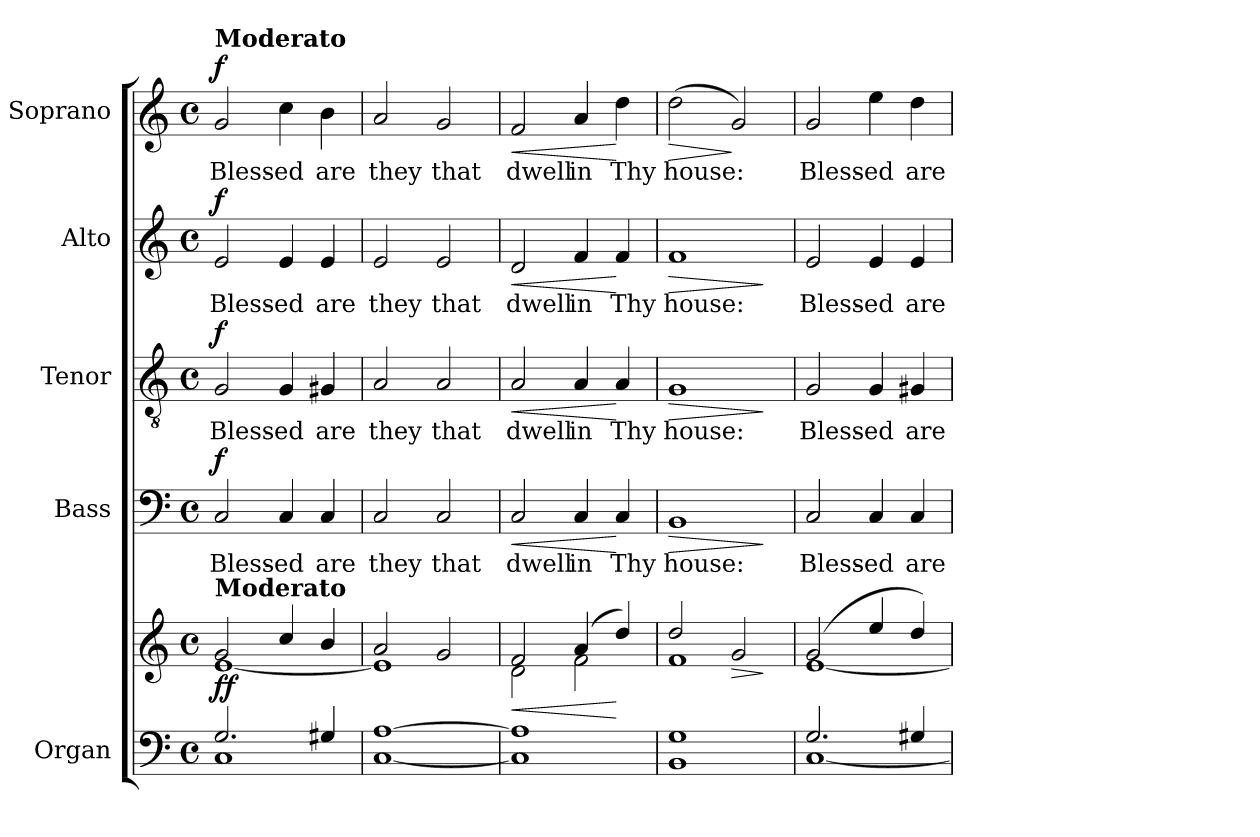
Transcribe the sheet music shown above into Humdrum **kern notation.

**kern	**kern	**dynam	**kern	**text	**dynam	**kern	**text	**dynam	**kern	**text	**dynam	**kern	**text	**dynam
*part5	*part5	*part5	*part4	*part4	*part4	*part3	*part3	*part3	*part2	*part2	*part2	*part1	*part1	*part1
*staff6	*staff5	*staff5/6	*staff4	*staff4	*staff4	*staff3	*staff3	*staff3	*staff2	*staff2	*staff2	*staff1	*staff1	*staff1
*I"Organ	*	*	*I"Bass	*	*	*I"Tenor	*	*	*I"Alto	*	*	*I"Soprano	*	*
*I'Org.	*	*	*I'B.	*	*	*I'T.	*	*	*I'A.	*	*	*I'S.	*	*
!!LO:PB:g=z
*clefF4	*clefG2	*	*clefF4	*	*	*clefGv2	*	*	*clefG2	*	*	*clefG2	*	*
*	*	*	*	*	*	*ITrd7c12	*	*	*	*	*	*	*	*
*k[]	*k[]	*	*k[]	*	*	*k[]	*	*	*k[]	*	*	*k[]	*	*
*C:	*C:	*	*C:	*	*	*C:	*	*	*C:	*	*	*C:	*	*
*M4/4	*M4/4	*	*M4/4	*	*	*M4/4	*	*	*M4/4	*	*	*M4/4	*	*
*met(c)	*met(c)	*	*met(c)	*	*	*met(c)	*	*	*met(c)	*	*	*met(c)	*	*
*MM100	*MM100	*	*MM100	*	*	*MM100	*	*	*MM100	*	*	*MM100	*	*
=1	=1	=1	=1	=1	=1	=1	=1	=1	=1	=1	=1	=1	=1	=1
*^	*^	*	*	*	*	*	*	*	*	*	*	*	*	*
!	!	!	!	!	!	!LO:LY:b:color=#000000	!	!	!	!	!	!	!	!	!	!
!	!	!	!	!	!	!	!	!	!LO:LY:b:color=#000000	!	!	!	!	!	!	!
!	!	!	!	!	!	!	!	!	!	!	!	!LO:LY:b:color=#000000	!	!	!	!
!	!	!	!	!	!	!	!	!	!	!	!	!	!	!LO:TX:a:B:t=Moderato	!	!
!	!	!LO:TX:a:B:t=Moderato	!	!	!	!	!	!	!	!	!	!	!	!	!	!
!	!	!	!	!	!	!	!	!	!	!	!	!	!	!	!LO:LY:b:color=#000000	!
2.Gi/	1Ci	2gi/	[<1ei	f f	2Ci/	Bless-	f	2GGi/	Bless-	f	2ei/	Bless-	f	2gi/	Bless-	f
!	!	!	!	!	!	!LO:LY:b:color=#000000	!	!	!	!	!	!	!	!	!	!
!	!	!	!	!	!	!	!	!	!LO:LY:b:color=#000000	!	!	!	!	!	!	!
!	!	!	!	!	!	!	!	!	!	!	!	!LO:LY:b:color=#000000	!	!	!	!
!	!	!	!	!	!	!	!	!	!	!	!	!	!	!	!LO:LY:b:color=#000000	!
.	.	4cci/	.	.	4Ci/	-ed	.	4GGi/	-ed	.	4ei/	-ed	.	4cci\	-ed	.
!	!	!	!	!	!	!LO:LY:b:color=#000000	!	!	!	!	!	!	!	!	!	!
!	!	!	!	!	!	!	!	!	!LO:LY:b:color=#000000	!	!	!	!	!	!	!
!	!	!	!	!	!	!	!	!	!	!	!	!LO:LY:b:color=#000000	!	!	!	!
*	*	*MM160	*	*	*	*	*	*	*	*	*	*	*	*MM160	*	*
!	!	!	!	!	!	!	!	!	!	!	!	!	!	!	!LO:LY:b:color=#000000	!
4G#Xi/	.	4bi/	.	.	4Ci/	are	.	4GG#Xi/	are	.	4ei/	are	.	4bi\	are	.
*v	*v	*	*	*	*	*	*	*	*	*	*	*	*	*	*	*
=2	=2	=2	=2	=2	=2	=2	=2	=2	=2	=2	=2	=2	=2	=2	=2
!	!	!	!	!	!LO:LY:b:color=#000000	!	!	!	!	!	!	!	!	!	!
!	!	!	!	!	!	!	!	!LO:LY:b:color=#000000	!	!	!	!	!	!	!
!	!	!	!	!	!	!	!	!	!	!	!LO:LY:b:color=#000000	!	!	!	!
!	!	!	!	!	!	!	!	!	!	!	!	!	!	!LO:LY:b:color=#000000	!
[<1Ci [>1Ai	2ai/	1ei]	.	2Ci/	they	.	2AAi/	they	.	2ei/	they	.	2ai/	they	.
!	!	!	!	!	!LO:LY:b:color=#000000	!	!	!	!	!	!	!	!	!	!
!	!	!	!	!	!	!	!	!LO:LY:b:color=#000000	!	!	!	!	!	!	!
!	!	!	!	!	!	!	!	!	!	!	!LO:LY:b:color=#000000	!	!	!	!
!	!	!	!	!	!	!	!	!	!	!	!	!	!	!LO:LY:b:color=#000000	!
.	2gi/	.	.	2Ci/	that	.	2AAi/	that	.	2ei/	that	.	2gi/	that	.
=3	=3	=3	=3	=3	=3	=3	=3	=3	=3	=3	=3	=3	=3	=3	=3
!	!	!	!LO:HP:b	!	!	!	!	!	!	!	!	!	!	!	!
!	!	!	!	!	!LO:LY:b:color=#000000	!LO:HP:b	!	!	!	!	!	!	!	!	!
!	!	!	!	!	!	!	!	!LO:LY:b:color=#000000	!LO:HP:b	!	!	!	!	!	!
!	!	!	!	!	!	!	!	!	!	!	!LO:LY:b:color=#000000	!LO:HP:b	!	!	!
!	!	!	!	!	!	!	!	!	!	!	!	!	!	!LO:LY:b:color=#000000	!LO:HP:b
1Ci] 1Ai]	2fi/	2di\	<	2Ci/	dwell	<	2AAi/	dwell	<	2di/	dwell	<	2fi/	dwell	<
!	!	!	!	!	!LO:LY:b:color=#000000	!	!	!	!	!	!	!	!	!	!
!	!	!	!	!	!	!	!	!LO:LY:b:color=#000000	!	!	!	!	!	!	!
!	!	!	!	!	!	!	!	!	!	!	!LO:LY:b:color=#000000	!	!	!	!
!	!	!	!	!	!	!	!	!	!	!	!	!	!	!LO:LY:b:color=#000000	!
.	(4ai/	2fi\	.	4Ci/	in	.	4AAi/	in	.	4fi/	in	.	4ai/	in	.
!	!	!	!	!	!LO:LY:b:color=#000000	!	!	!	!	!	!	!	!	!	!
!	!	!	!	!	!	!	!	!LO:LY:b:color=#000000	!	!	!	!	!	!	!
!	!	!	!	!	!	!	!	!	!	!	!LO:LY:b:color=#000000	!	!	!	!
!	!	!	!	!	!	!	!	!	!	!	!	!	!	!LO:LY:b:color=#000000	!
.	4ddi/)	.	[	4Ci/	Thy	[	4AAi/	Thy	[	4fi/	Thy	[	4ddi\	Thy	[
=4	=4	=4	=4	=4	=4	=4	=4	=4	=4	=4	=4	=4	=4	=4	=4
!	!	!	!	!	!LO:LY:b:color=#000000	!LO:HP:b	!	!	!	!	!	!	!	!	!
!	!	!	!	!	!	!	!	!LO:LY:b:color=#000000	!LO:HP:b	!	!	!	!	!	!
!	!	!	!	!	!	!	!	!	!	!	!LO:LY:b:color=#000000	!LO:HP:b	!	!	!
!	!	!	!	!	!	!	!	!	!	!	!	!	!	!LO:LY:b:color=#000000	!LO:HP:b
1BBi 1Gi	2ddi/	1fi	.	1BBi	house:	>	1GGi	house:	>	1fi	house:	>	(2ddi\	house:	>
!	!	!	!LO:HP:b	!	!	!	!	!	!	!	!	!	!	!	!
.	2gi/	.	>	.	.	.	.	.	.	.	.	.	2gi/)	.	]
*	*v	*v	*	*	*	*	*	*	*	*	*	*	*	*	*
.	.	]	.	.	]	.	.	]	.	.	]	.	.	.
=5	=5	=5	=5	=5	=5	=5	=5	=5	=5	=5	=5	=5	=5	=5
*^	*^	*	*	*	*	*	*	*	*	*	*	*	*	*
!	!	!	!	!	!	!LO:LY:b:color=#000000	!	!	!	!	!	!	!	!	!	!
!	!	!	!	!	!	!	!	!	!LO:LY:b:color=#000000	!	!	!	!	!	!	!
!	!	!	!	!	!	!	!	!	!	!	!	!LO:LY:b:color=#000000	!	!	!	!
!	!	!	!	!	!	!	!	!	!	!	!	!	!	!	!LO:LY:b:color=#000000	!
2.Gi/	[<1Ci	(2gi/	[<1ei	.	2Ci/	Bless-	.	2GGi/	Bless-	.	2ei/	Bless-	.	2gi/	Bless-	.
!	!	!	!	!	!	!LO:LY:b:color=#000000	!	!	!	!	!	!	!	!	!	!
!	!	!	!	!	!	!	!	!	!LO:LY:b:color=#000000	!	!	!	!	!	!	!
!	!	!	!	!	!	!	!	!	!	!	!	!LO:LY:b:color=#000000	!	!	!	!
!	!	!	!	!	!	!	!	!	!	!	!	!	!	!	!LO:LY:b:color=#000000	!
.	.	4eei/	.	.	4Ci/	-ed	.	4GGi/	-ed	.	4ei/	-ed	.	4eei\	-ed	.
!	!	!	!	!	!	!LO:LY:b:color=#000000	!	!	!	!	!	!	!	!	!	!
!	!	!	!	!	!	!	!	!	!LO:LY:b:color=#000000	!	!	!	!	!	!	!
!	!	!	!	!	!	!	!	!	!	!	!	!LO:LY:b:color=#000000	!	!	!	!
!	!	!	!	!	!	!	!	!	!	!	!	!	!	!	!LO:LY:b:color=#000000	!
4G#Xi/	.	4ddi/)	.	.	4Ci/	are	.	4GG#Xi/	are	.	4ei/	are	.	4ddi\	are	.
*v	*v	*	*	*	*	*	*	*	*	*	*	*	*	*	*	*
*	*v	*v	*	*	*	*	*	*	*	*	*	*	*	*	*
=	=	=	=	=	=	=	=	=	=	=	=	=	=	=
*-	*-	*-	*-	*-	*-	*-	*-	*-	*-	*-	*-	*-	*-	*-
